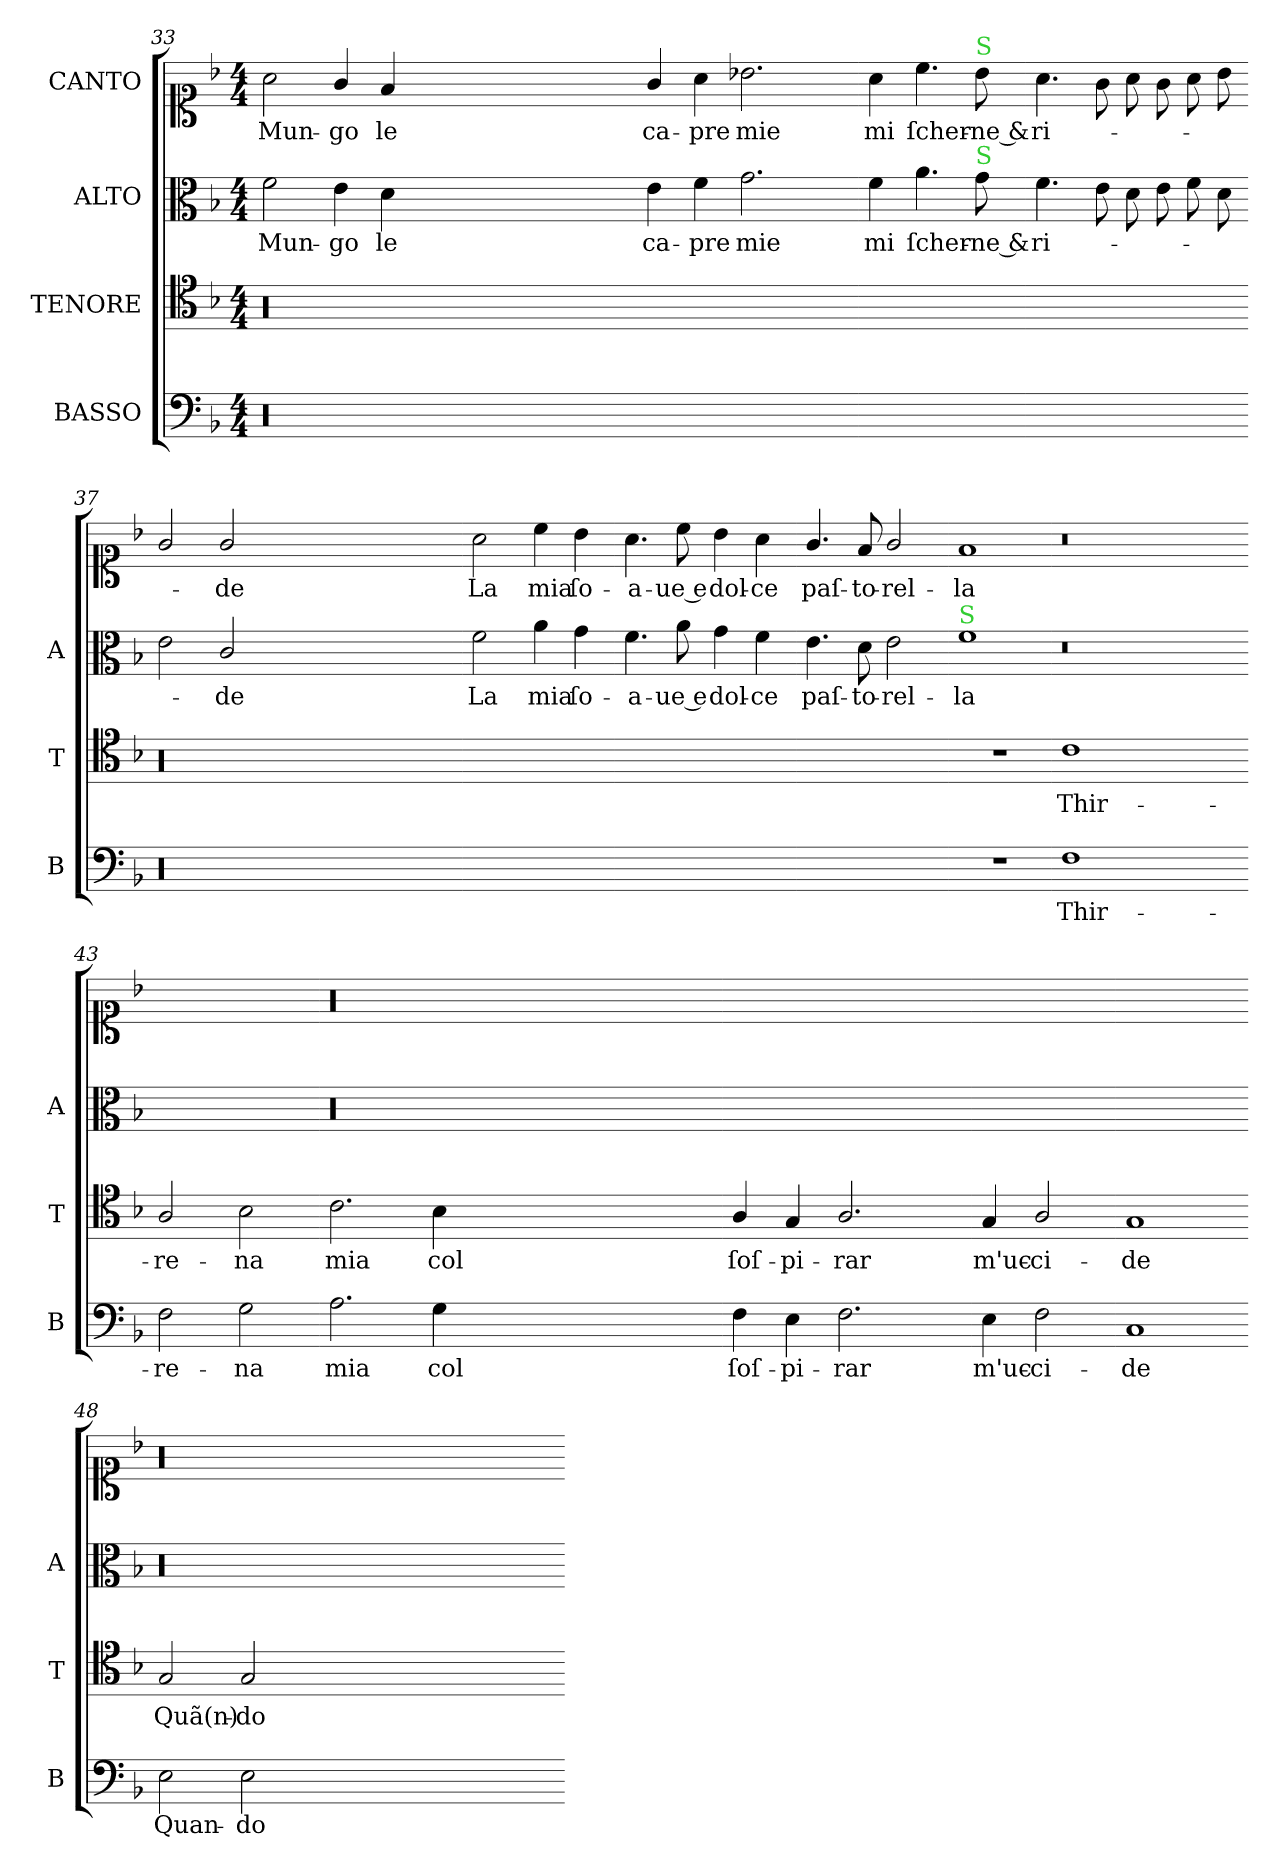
**kern	**text	**kern	**text	**kern	**text	**kern	**text
*part4	*part4	*part3	*part3	*part2	*part2	*part1	*part1
*staff4	*staff4	*staff3	*staff3	*staff2	*staff2	*staff1	*staff1
*I"BASSO	*	*I"TENORE	*	*I"ALTO	*	*I"CANTO	*
*I'B	*	*I'T	*	*I'A	*	*	*
*clefF4	*	*clefC4	*	*clefC3	*	*clefC1	*
*k[b-]	*	*k[b-]	*	*k[b-]	*	*k[b-]	*
*F:	*	*F:	*	*F:	*	*F:	*
*M4/4	*	*M4/4	*	*M4/4	*	*M4/4	*
=33	=33	=33	=33	=33	=33	=33	=33
00r	.	00r	.	2f\	Mun-	2a\	Mun-
.	.	.	.	4e\	-go	4g/	-go
.	.	.	.	4d\	le	4f/	le
.	.	.	.	0.ryy	.	0.ryy	.
=34-	=34-	=34-	=34-	=34-	=34-	=34-	=34-
1ryy	.	1ryy	.	4e\	ca-	4g/	ca-
.	.	.	.	4f\	-pre	4a\	-pre
.	.	.	.	2.g\	mie	2.b-X\	mie
4ryy	.	4ryy	.	.	.	.	.
=35-	=35-	=35-	=35-	=35-	=35-	=35-	=35-
2.ryy	.	2.ryy	.	4f\	mi	4a\	mi
.	.	.	.	4.a\	ſcher-	4.cc\	ſcher-
!	!	!	!	!	!	!LO:TX:a:color=limegreen:t=S	!
!	!	!	!	!LO:TX:a:color=limegreen:t=S	!	!	!
.	.	.	.	8g\	-ne &	8b-\	-ne &
=36-	=36-	=36-	=36-	=36-	=36-	=36-	=36-
1ryy	.	1ryy	.	4.f\	ri-	4.a\	ri-
.	.	.	.	8e\	.	8g\	.
.	.	.	.	8d\	.	8a\	.
.	.	.	.	8e\	.	8g\	.
.	.	.	.	8f\	.	8a\	.
.	.	.	.	8d\	.	8b-\	.
=37-	=37-	=37-	=37-	=37-	=37-	=37-	=37-
00r	.	00r	.	2e\	.	2g/	.
.	.	.	.	2c/	de	2g/	de
.	.	.	.	0.ryy	.	0.ryy	.
=38-	=38-	=38-	=38-	=38-	=38-	=38-	=38-
1ryy	.	1ryy	.	2f\	La	2a\	La
.	.	.	.	4a\	mia	4cc\	mia
.	.	.	.	4g\	ſo-	4b-\	ſo-
=39-	=39-	=39-	=39-	=39-	=39-	=39-	=39-
1ryy	.	1ryy	.	4.f\	-a-	4.a\	-a-
.	.	.	.	8a\	-ue e	8cc\	-ue e
.	.	.	.	4g\	dol-	4b-\	dol-
.	.	.	.	4f\	-ce	4a\	-ce
=40-	=40-	=40-	=40-	=40-	=40-	=40-	=40-
1ryy	.	1ryy	.	4.e\	paſ-	4.g/	paſ-
.	.	.	.	8d\	-to-	8f/	-to-
.	.	.	.	2e\	-rel-	2g/	-rel-
=41-	=41-	=41-	=41-	=41-	=41-	=41-	=41-
!	!	!	!	!LO:TX:a:color=limegreen:t=S	!	!	!
1r	.	1r	.	1f	-la	1f	-la
=42-	=42-	=42-	=42-	=42-	=42-	=42-	=42-
1F	-Thir-	1c	-Thir-	0r	.	0r	.
1ryy	.	1ryy	.	.	.	.	.
=43-	=43-	=43-	=43-	=43-	=43-	=43-	=43-
2F\	-re-	2A/	-re-	1ryy	.	1ryy	.
2G\	-na	2B-\	-na	.	.	.	.
=44-	=44-	=44-	=44-	=44-	=44-	=44-	=44-
2.A\	mia	2.c\	mia	00r	.	00r	.
4G\	col	4B-\	col	.	.	.	.
0.ryy	.	0.ryy	.	.	.	.	.
=45-	=45-	=45-	=45-	=45-	=45-	=45-	=45-
4F\	ſoſ-	4A/	ſoſ-	1ryy	.	1ryy	.
4E\	-pi-	4G/	-pi-	.	.	.	.
2.F\	-rar	2.A/	-rar	.	.	.	.
.	.	.	.	4ryy	.	4ryy	.
=46-	=46-	=46-	=46-	=46-	=46-	=46-	=46-
4E\	m'uc-	4G/	m'uc-	2.ryy	.	2.ryy	.
2F\	-ci-	2A/	-ci-	.	.	.	.
=47-	=47-	=47-	=47-	=47-	=47-	=47-	=47-
1C	-de	1G	-de	1ryy	.	1ryy	.
=48-	=48-	=48-	=48-	=48-	=48-	=48-	=48-
2E\	Quan-	2G/	Quã(n)-	00r	.	00r	.
2E\	-do	2G/	-do	.	.	.	.
0.ryy	.	0.ryy	.	.	.	.	.
=-	=-	=-	=-	=-	=-	=-	=-
*-	*-	*-	*-	*-	*-	*-	*-
